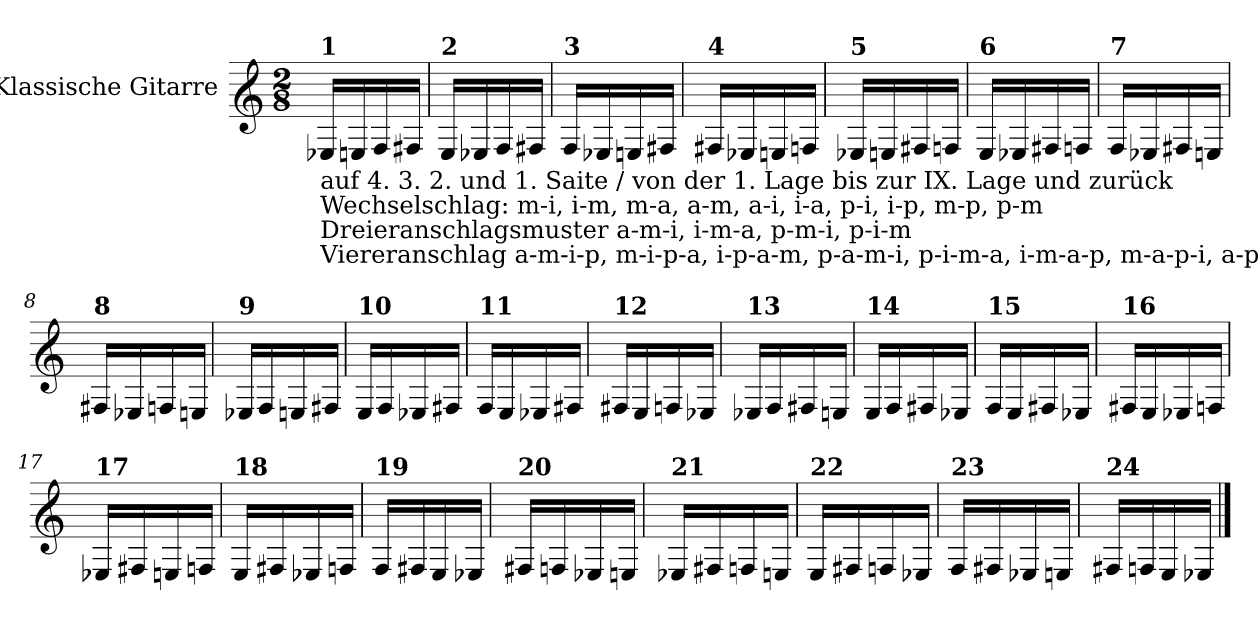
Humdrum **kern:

**kern
*part1
*staff1
*I"Klassische Gitarre
*I'Git.
*stria6
*
*k[]
*M2/8
=1
!LO:TX:a:B:t=1
!LO:TX:b:t=auf 4. 3. 2. und 1. Saite / von der 1. Lage bis zur IX. Lage und zurück
!LO:TX:b:t=Wechselschlag&colon;  m-i, i-m, m-a, a-m, a-i, i-a, p-i, i-p, m-p, p-m
!LO:TX:b:t=Dreieranschlagsmuster a-m-i, i-m-a, p-m-i, p-i-m
!LO:TX:b:t=Viereranschlag  a-m-i-p, m-i-p-a, i-p-a-m, p-a-m-i, p-i-m-a, i-m-a-p, m-a-p-i, a-p-i-m
16E-LL
16E
16F
16F#JJ
=2
!LO:TX:a:B:t=2
16ELL
16E-
16F
16F#JJ
=3
!LO:TX:a:B:t=3
16FLL
16E-
16E
16F#JJ
=4
!LO:TX:a:B:t=4
16F#LL
16E-
16E
16FJJ
=5
!LO:TX:a:B:t=5
16E-LL
16E
16F#
16FJJ
=6
!LO:TX:a:B:t=6
16ELL
16E-
16F#
16FJJ
=7
!LO:TX:a:B:t=7
16FLL
16E-
16F#
16EJJ
=8
!LO:TX:a:B:t=8
16F#LL
16E-
16F
16EJJ
=9
!LO:TX:a:B:t=9
16E-LL
16F
16E
16F#JJ
=10
!LO:TX:a:B:t=10
16ELL
16F
16E-
16F#JJ
=11
!LO:TX:a:B:t=11
16FLL
16E
16E-
16F#JJ
=12
!LO:TX:a:B:t=12
16F#LL
16E
16F
16E-JJ
!!LO:LB:g=z
=13
!LO:TX:a:B:t=13
16E-LL
16F
16F#
16EJJ
=14
!LO:TX:a:B:t=14
16ELL
16F
16F#
16E-JJ
=15
!LO:TX:a:B:t=15
16FLL
16E
16F#
16E-JJ
=16
!LO:TX:a:B:t=16
16F#LL
16E
16E-
16FJJ
=17
!LO:TX:a:B:t=17
16E-LL
16F#
16E
16FJJ
=18
!LO:TX:a:B:t=18
16ELL
16F#
16E-
16FJJ
=19
!LO:TX:a:B:t=19
16FLL
16F#
16E
16E-JJ
=20
!LO:TX:a:B:t=20
16F#LL
16F
16E-
16EJJ
=21
!LO:TX:a:B:t=21
16E-LL
16F#
16F
16EJJ
=22
!LO:TX:a:B:t=22
16ELL
16F#
16F
16E-JJ
=23
!LO:TX:a:B:t=23
16FLL
16F#
16E-
16EJJ
=24
!LO:TX:a:B:t=24
16F#LL
16F
16E
16E-JJ
==
*-
